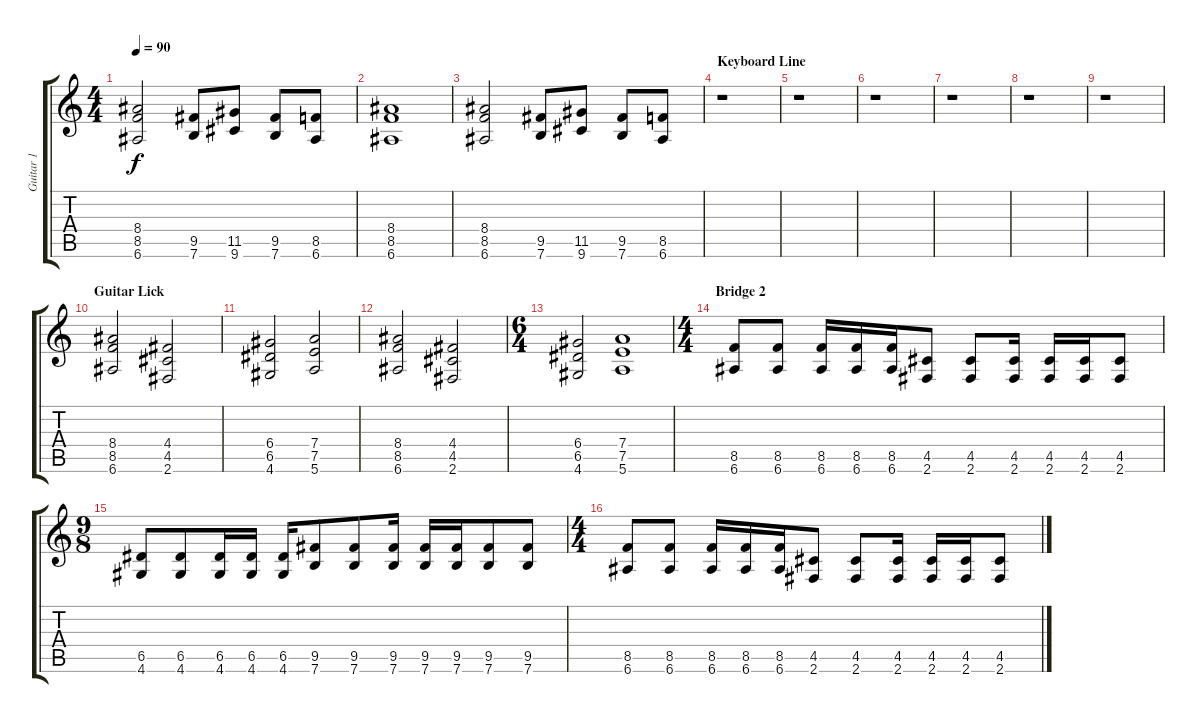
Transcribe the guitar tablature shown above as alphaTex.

\track ("Guitar 1" "Guitar 1") {instrument acousticguitarnylon}
\staff {score tabs}
\tuning (E4 B3 G3 D3 A2 E2) {hide}
\ts (4 4)
\tempo 90
\clef g2
\ks c
(8.4 8.5 6.6).2{dy f instrument distortionguitar} (9.5 7.6).8 (11.5 9.6).8 (9.5 7.6).8 (8.5 6.6).8 |
(8.4 8.5 6.6).1 |
(8.4 8.5 6.6).2{instrument distortionguitar} (9.5 7.6).8 (11.5 9.6).8 (9.5 7.6).8 (8.5 6.6).8 |
\section ("" "Keyboard Line")
r.1 |
r.1 |
r.1 |
r.1 |
r.1 |
r.1 |
\section ("" "Guitar Lick")
(8.4 8.5 6.6).2{volume 12 instrument distortionguitar} (4.4 4.5 2.6).2 |
(6.4 6.5 4.6).2 (7.4 7.5 5.6).2 |
(8.4 8.5 6.6).2 (4.4 4.5 2.6).2 |
\ts (6 4)
(6.4 6.5 4.6).2 (7.4 7.5 5.6).1 |
\ts (4 4)
\section ("" "Bridge 2")
(8.5 6.6).8{instrument electricguitarclean} (8.5 6.6).8 (8.5 6.6).16 (8.5 6.6).16 (8.5 6.6).16 (4.5 2.6).8 (4.5 2.6).8 (4.5 2.6).16 (4.5 2.6).16 (4.5 2.6).16 (4.5 2.6).8 |
\ts (9 8)
(6.5 4.6).8 (6.5 4.6).8 (6.5 4.6).16 (6.5 4.6).16 (6.5 4.6).16 (9.5 7.6).8 (9.5 7.6).8 (9.5 7.6).16 (9.5 7.6).16 (9.5 7.6).16 (9.5 7.6).8 (9.5 7.6).8 |
\ts (4 4)
(8.5 6.6).8 (8.5 6.6).8 (8.5 6.6).16 (8.5 6.6).16 (8.5 6.6).16 (4.5 2.6).8 (4.5 2.6).8 (4.5 2.6).16 (4.5 2.6).16 (4.5 2.6).16 (4.5 2.6).8
